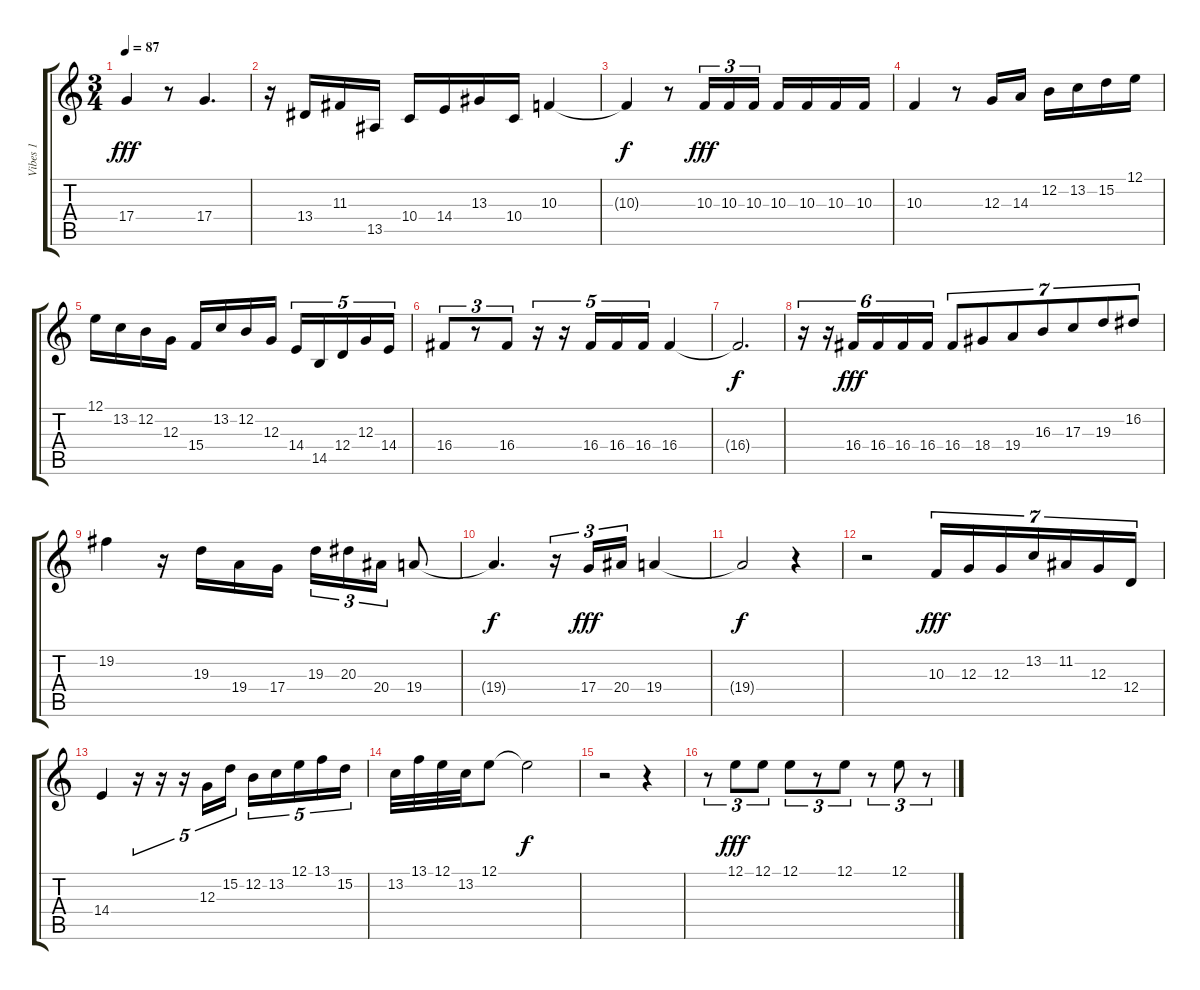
\track ("Vibes 1" "Vibes 1") {instrument vibraphone}
\staff {score tabs}
\tuning (E4 B3 G3 D3 A2 E2) {hide}
\ts (3 4)
\tempo 87
\clef g2
\ks c
17.4.4{dy fff} r.8 17.4.4{d} |
r.16 13.4.16 11.3.16 13.5.16 10.4.16 14.4.16 13.3.16 10.4.16 10.3.4 |
10.3{t}.4{dy f} r.8 10.3.16{tu (3 2) dy fff} 10.3.16{tu (3 2)} 10.3.16{tu (3 2)} 10.3.16 10.3.16 10.3.16 10.3.16 |
10.3.4 r.8 12.3.16 14.3.16 12.2.16 13.2.16 15.2.16 12.1.16 |
12.1.16 13.2.16 12.2.16 12.3.16 15.4.16 13.2.16 12.2.16 12.3.16 14.4.16{tu (5 4)} 14.5.16{tu (5 4)} 12.4.16{tu (5 4)} 12.3.16{tu (5 4)} 14.4.16{tu (5 4)} |
16.4.8{tu (3 2)} r.8{tu (3 2)} 16.4.8{tu (3 2)} r.16{tu (5 4)} r.16{tu (5 4)} 16.4.16{tu (5 4)} 16.4.16{tu (5 4)} 16.4.16{tu (5 4)} 16.4.4 |
16.4{t}.2{d dy f} |
r.16{tu (6 4)} r.16{tu (6 4)} 16.4.16{tu (6 4) dy fff} 16.4.16{tu (6 4)} 16.4.16{tu (6 4)} 16.4.16{tu (6 4)} 16.4.8{tu (7 4)} 18.4.8{tu (7 4)} 19.4.8{tu (7 4)} 16.3.8{tu (7 4)} 17.3.8{tu (7 4)} 19.3.8{tu (7 4)} 16.2.8{tu (7 4)} |
19.2.4 r.16 19.3.16 19.4.16 17.4.16 19.3.16{tu (3 2)} 20.3.16{tu (3 2)} 20.4.16{tu (3 2)} 19.4.8 |
19.4{t}.4{d dy f} r.16{tu (3 2)} 17.4.16{tu (3 2) dy fff} 20.4.16{tu (3 2)} 19.4.4 |
19.4{t}.2{dy f} r.4 |
r.2 10.3.16{tu (7 4) dy fff} 12.3.16{tu (7 4)} 12.3.16{tu (7 4)} 13.2.16{tu (7 4)} 11.2.16{tu (7 4)} 12.3.16{tu (7 4)} 12.4.16{tu (7 4)} |
14.4.4 r.16{tu (5 4)} r.16{tu (5 4)} r.16{tu (5 4)} 12.3.16{tu (5 4)} 15.2.16{tu (5 4)} 12.2.16{tu (5 4)} 13.2.16{tu (5 4)} 12.1.16{tu (5 4)} 13.1.16{tu (5 4)} 15.2.16{tu (5 4)} |
13.2.32 13.1.32 12.1.32 13.2.32 12.1.8 12.1{t}.2{dy f} |
r.2 r.4 |
r.8{tu (3 2)} 12.1.8{tu (3 2) dy fff} 12.1.8{tu (3 2)} 12.1.8{tu (3 2)} r.8{tu (3 2)} 12.1.8{tu (3 2)} r.8{tu (3 2)} 12.1.8{tu (3 2)} r.8{tu (3 2)}
